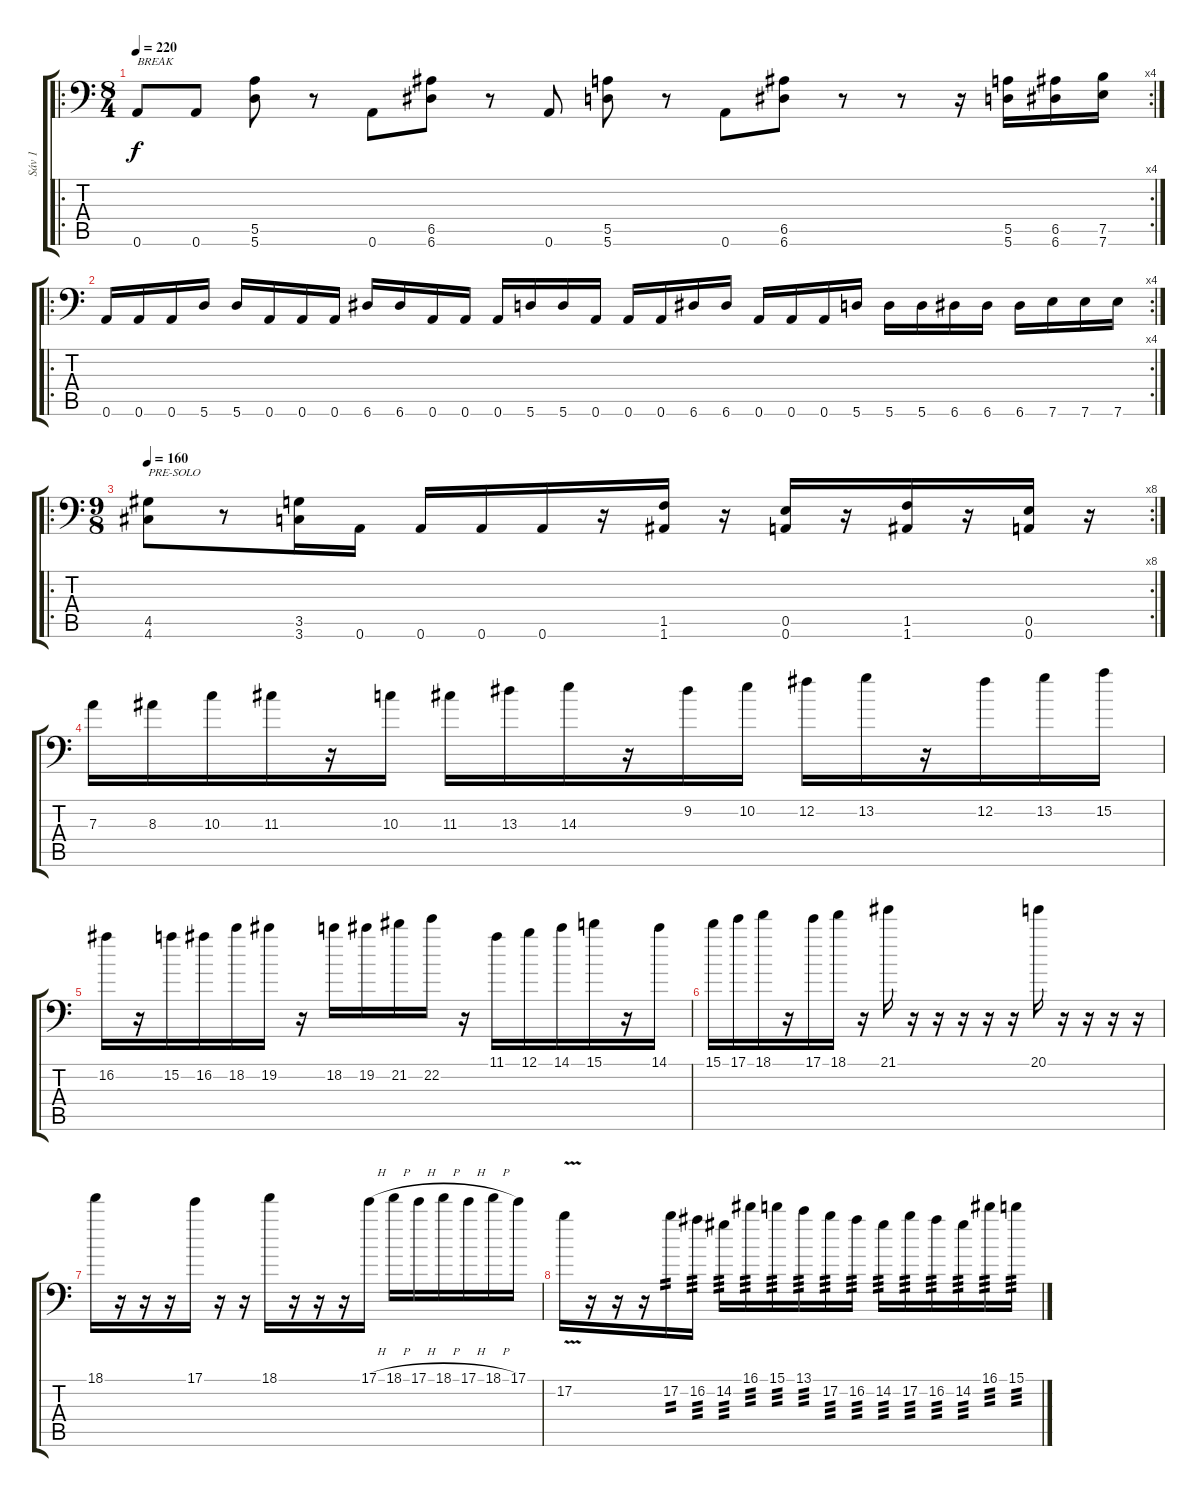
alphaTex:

\track ("Sáv 1" "Sáv 1") {instrument overdrivenguitar}
\staff {score tabs}
\tuning (B3 Gb3 D3 A2 E2 A1) {hide}
\ro
\rc 4
\ts (8 4)
\tempo 220
\clef f4
\ks c
0.6.8{txt "BREAK" dy f} 0.6.8 (5.5 5.6).8 r.8 0.6.8 (6.5 6.6).8 r.8 0.6.8 (5.5 5.6).8 r.8 0.6.8 (6.5 6.6).8 r.8 r.8 r.16 (5.5 5.6).16 (6.5 6.6).16 (7.5 7.6).16 |
\ro
\rc 4
0.6.16 0.6.16 0.6.16 5.6.16 5.6.16 0.6.16 0.6.16 0.6.16 6.6.16 6.6.16 0.6.16 0.6.16 0.6.16 5.6.16 5.6.16 0.6.16 0.6.16 0.6.16 6.6.16 6.6.16 0.6.16 0.6.16 0.6.16 5.6.16 5.6.16 5.6.16 6.6.16 6.6.16 6.6.16 7.6.16 7.6.16 7.6.16 |
\ro
\rc 8
\ts (9 8)
\tempo 160
(4.5 4.6).8{txt "PRE-SOLO"} r.8 (3.5 3.6).16 0.6.16 0.6.16 0.6.16 0.6.16 r.16 (1.5 1.6).16 r.16 (0.5 0.6).16 r.16 (1.5 1.6).16 r.16 (0.5 0.6).16 r.16 |
7.3.16 8.3.16 10.3.16 11.3.16 r.16 10.3.16 11.3.16 13.3.16 14.3.16 r.16 9.2.16 10.2.16 12.2.16 13.2.16 r.16 12.2.16 13.2.16 15.2.16 |
16.2.16 r.16 15.2.16 16.2.16 18.2.16 19.2.16 r.16 18.2.16 19.2.16 21.2.16 22.2.16 r.16 11.1.16 12.1.16 14.1.16 15.1.16 r.16 14.1.16 |
15.1.16 17.1.16 18.1.16 r.16 17.1.16 18.1.16 r.16 21.1.16 r.16 r.16 r.16 r.16 r.16 20.1.16 r.16 r.16 r.16 r.16 |
18.1.16 r.16 r.16 r.16 17.1.16 r.16 r.16 18.1.16 r.16 r.16 r.16 17.1{h}.16 18.1{h}.16 17.1{h}.16 18.1{h}.16 17.1{h}.16 18.1{h}.16 17.1.16 |
17.2{v}.16 r.16 r.16 r.16 17.2.16{tp 2} 16.2.16{tp 3} 14.2.16{tp 3} 16.1.16{tp 3} 15.1.16{tp 3} 13.1.16{tp 3} 17.2.16{tp 3} 16.2.16{tp 3} 14.2.16{tp 3} 17.2.16{tp 3} 16.2.16{tp 3} 14.2.16{tp 3} 16.1.16{tp 3} 15.1.16{tp 3}
